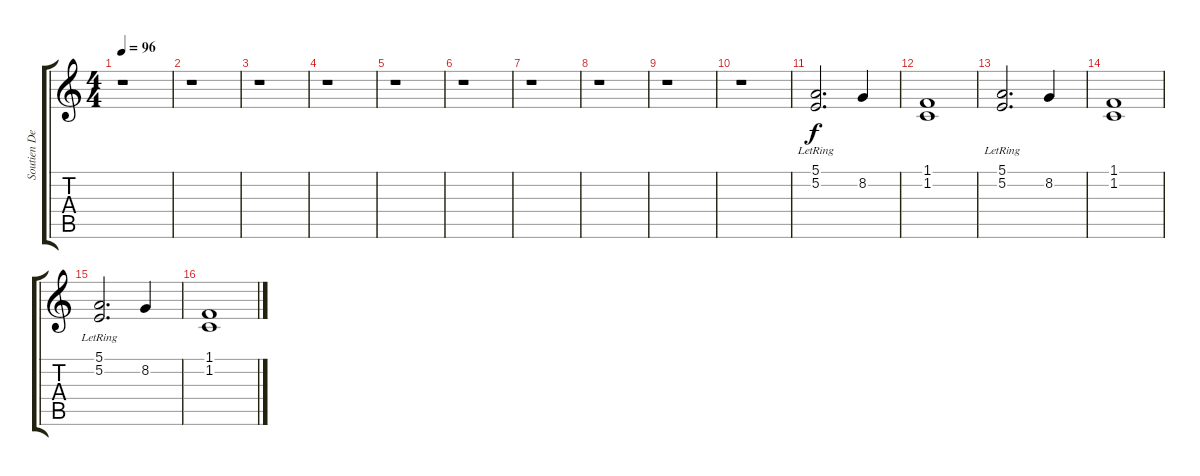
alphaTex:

\track ("Soutien De La Voix" "Soutien De") {instrument tenorsax}
\staff {score tabs}
\tuning (E4 B3 G3 D3 A2 E2) {hide}
\ts (4 4)
\tempo 96
\clef g2
\ks c
r.1{dy f} |
r.1 |
r.1 |
r.1 |
r.1 |
r.1 |
r.1 |
r.1 |
r.1 |
r.1 |
(5.1{lr} 5.2).2{d} 8.2.4 |
(1.1 1.2).1 |
(5.1{lr} 5.2).2{d} 8.2.4 |
(1.1 1.2).1 |
(5.1{lr} 5.2).2{d} 8.2.4 |
(1.1 1.2).1
